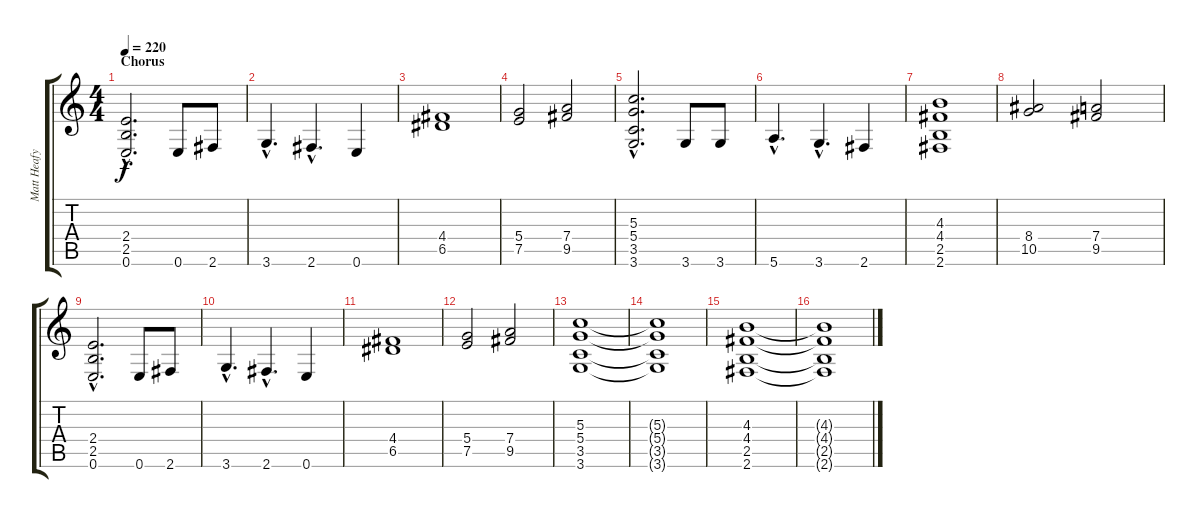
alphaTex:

\track ("Matt Heafy Gtr. 1" "Matt Heafy") {instrument distortionguitar}
\staff {score tabs}
\tuning (E4 B3 G3 D3 A2 E2) {hide}
\ts (4 4)
\section ("" "Chorus")
\tempo 220
\clef g2
\ks c
(2.4{hac} 2.5{hac} 0.6{hac}).2{d dy f} 0.6.8 2.6.8 |
3.6{hac}.4{d} 2.6{hac}.4{d} 0.6.4 |
(4.4 6.5).1 |
(5.4 7.5).2 (7.4 9.5).2 |
(5.3{hac} 5.4{hac} 3.5{hac} 3.6{hac}).2{d} 3.6.8 3.6.8 |
5.6{hac}.4{d} 3.6{hac}.4{d} 2.6.4 |
(4.3 4.4 2.5 2.6).1 |
(8.4 10.5).2 (7.4 9.5).2 |
(2.4{hac} 2.5{hac} 0.6{hac}).2{d} 0.6.8 2.6.8 |
3.6{hac}.4{d} 2.6{hac}.4{d} 0.6.4 |
(4.4 6.5).1 |
(5.4 7.5).2 (7.4 9.5).2 |
(5.3 5.4 3.5 3.6).1 |
(5.3{t} 5.4{t} 3.5{t} 3.6{t}).1 |
(4.3 4.4 2.5 2.6).1 |
(4.3{t} 4.4{t} 2.5{t} 2.6{t}).1
